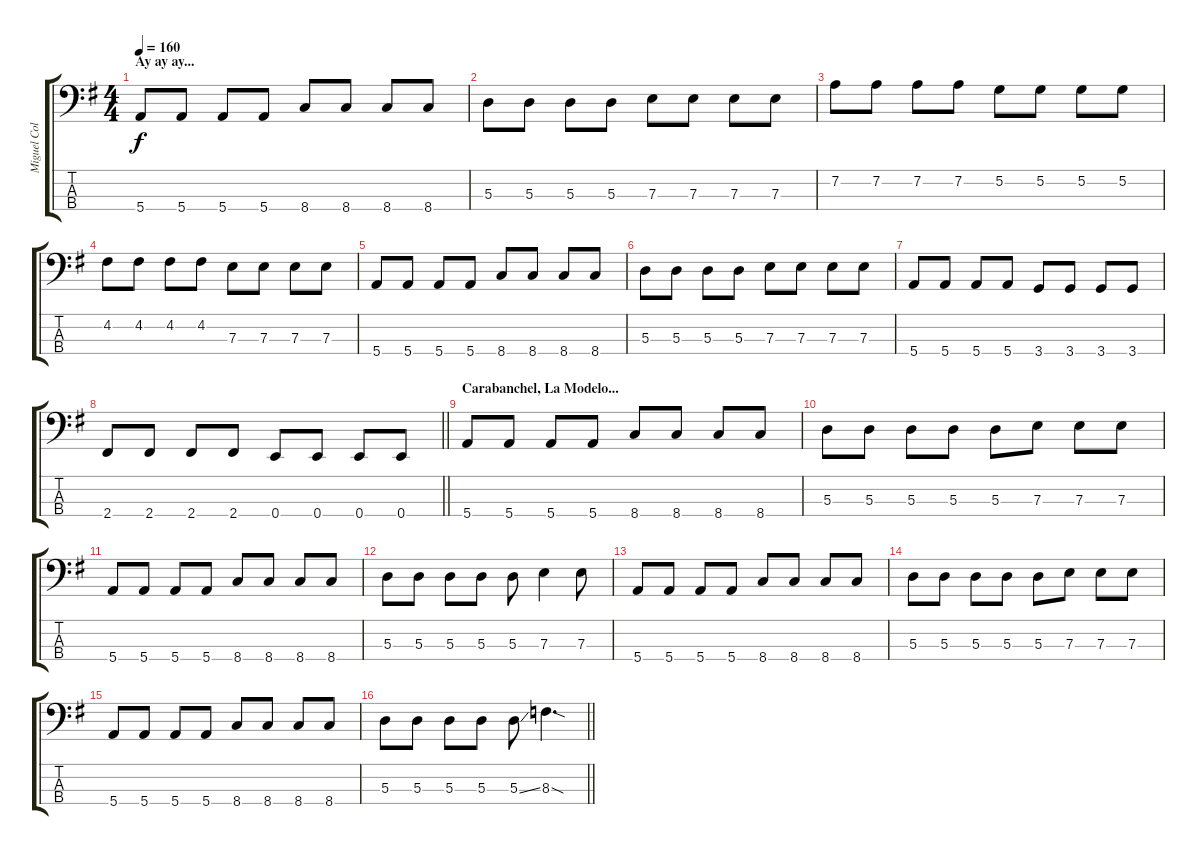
\track ("Miguel Colino - Bajo" "Miguel Col") {solo instrument electricbassfinger}
\staff {score tabs}
\tuning (G2 D2 A1 E1) {hide}
\ts (4 4)
\section ("" "Ay ay ay...")
\tempo 160
\clef f4
\ks eminor
5.4.8{dy f} 5.4.8 5.4.8 5.4.8 8.4.8 8.4.8 8.4.8 8.4.8 |
5.3.8 5.3.8 5.3.8 5.3.8 7.3.8 7.3.8 7.3.8 7.3.8 |
7.2.8 7.2.8 7.2.8 7.2.8 5.2.8 5.2.8 5.2.8 5.2.8 |
4.2.8 4.2.8 4.2.8 4.2.8 7.3.8 7.3.8 7.3.8 7.3.8 |
5.4.8 5.4.8 5.4.8 5.4.8 8.4.8 8.4.8 8.4.8 8.4.8 |
5.3.8 5.3.8 5.3.8 5.3.8 7.3.8 7.3.8 7.3.8 7.3.8 |
5.4.8 5.4.8 5.4.8 5.4.8 3.4.8 3.4.8 3.4.8 3.4.8 |
\barLineRight lightlight
2.4.8 2.4.8 2.4.8 2.4.8 0.4.8 0.4.8 0.4.8 0.4.8 |
\section ("" "Carabanchel, La Modelo...")
5.4.8 5.4.8 5.4.8 5.4.8 8.4.8 8.4.8 8.4.8 8.4.8 |
5.3.8 5.3.8 5.3.8 5.3.8 5.3.8 7.3.8 7.3.8 7.3.8 |
5.4.8 5.4.8 5.4.8 5.4.8 8.4.8 8.4.8 8.4.8 8.4.8 |
5.3.8 5.3.8 5.3.8 5.3.8 5.3.8 7.3.4 7.3.8 |
5.4.8 5.4.8 5.4.8 5.4.8 8.4.8 8.4.8 8.4.8 8.4.8 |
5.3.8 5.3.8 5.3.8 5.3.8 5.3.8 7.3.8 7.3.8 7.3.8 |
5.4.8 5.4.8 5.4.8 5.4.8 8.4.8 8.4.8 8.4.8 8.4.8 |
\barLineRight lightlight
5.3.8 5.3.8 5.3.8 5.3.8 5.3{ss}.8 8.3{sod}.4{d}
